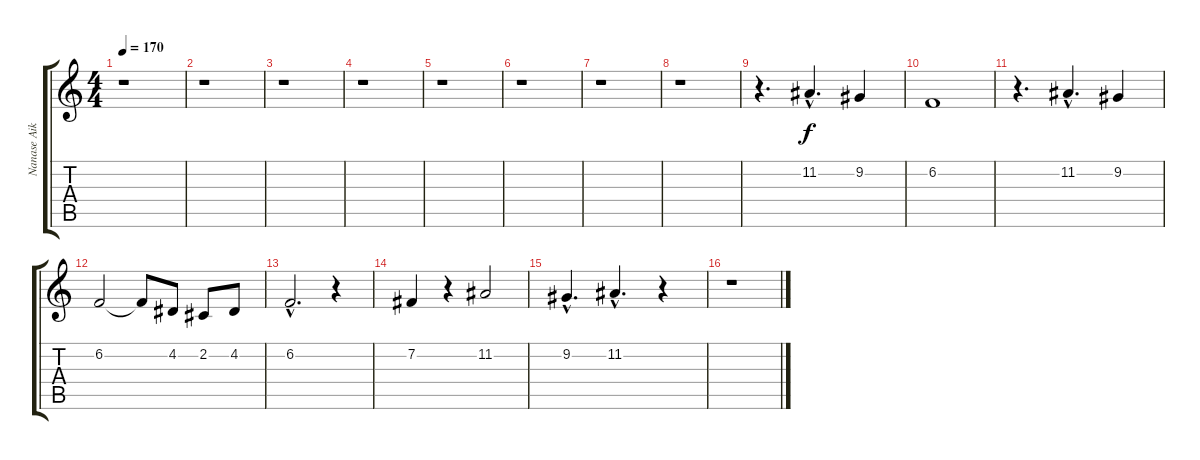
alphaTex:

\track ("Nanase Aikawa (Back Vocal)" "Nanase Aik") {instrument clarinet}
\staff {score tabs}
\tuning (E4 B3 G3 D3 A2 E2) {hide}
\ts (4 4)
\tempo 170
\clef g2
\ks c
r.1{dy f} |
r.1 |
r.1 |
r.1 |
r.1 |
r.1 |
r.1 |
r.1 |
r.4{d} 11.2{hac}.4{d} 9.2.4 |
6.2.1 |
r.4{d} 11.2{hac}.4{d} 9.2.4 |
6.2.2 6.2{t}.8 4.2.8 2.2.8 4.2.8 |
6.2{hac}.2{d} r.4 |
7.2.4 r.4 11.2.2 |
9.2{hac}.4{d} 11.2{hac}.4{d} r.4 |
r.1
